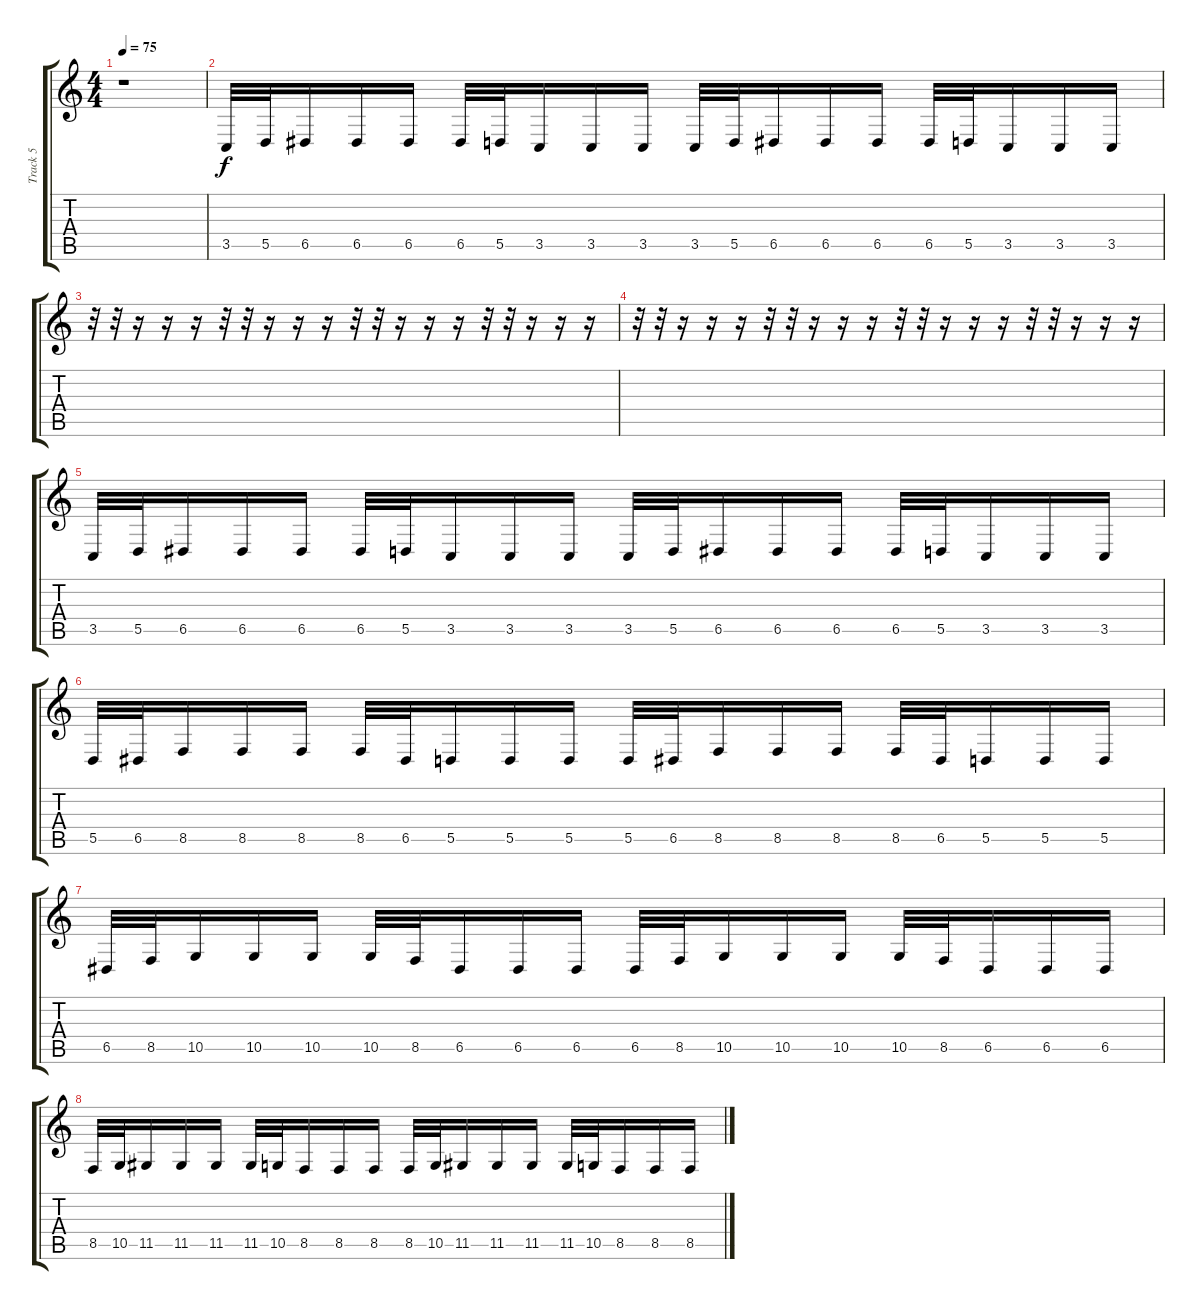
\track ("Track 5" "Track 5") {instrument acousticgrandpiano}
\staff {score tabs}
\tuning (E4 B3 G3 D3 A2 E2) {hide}
\ts (4 4)
\tempo 75
\clef g2
\ks c
r.1{dy f} |
3.5.32 5.5.32 6.5.16 6.5.16 6.5.16 6.5.32 5.5.32 3.5.16 3.5.16 3.5.16 3.5.32 5.5.32 6.5.16 6.5.16 6.5.16 6.5.32 5.5.32 3.5.16 3.5.16 3.5.16 |
r.32 r.32 r.16 r.16 r.16 r.32 r.32 r.16 r.16 r.16 r.32 r.32 r.16 r.16 r.16 r.32 r.32 r.16 r.16 r.16 |
r.32 r.32 r.16 r.16 r.16 r.32 r.32 r.16 r.16 r.16 r.32 r.32 r.16 r.16 r.16 r.32 r.32 r.16 r.16 r.16 |
3.5.32 5.5.32 6.5.16 6.5.16 6.5.16 6.5.32 5.5.32 3.5.16 3.5.16 3.5.16 3.5.32 5.5.32 6.5.16 6.5.16 6.5.16 6.5.32 5.5.32 3.5.16 3.5.16 3.5.16 |
5.5.32 6.5.32 8.5.16 8.5.16 8.5.16 8.5.32 6.5.32 5.5.16 5.5.16 5.5.16 5.5.32 6.5.32 8.5.16 8.5.16 8.5.16 8.5.32 6.5.32 5.5.16 5.5.16 5.5.16 |
6.5.32 8.5.32 10.5.16 10.5.16 10.5.16 10.5.32 8.5.32 6.5.16 6.5.16 6.5.16 6.5.32 8.5.32 10.5.16 10.5.16 10.5.16 10.5.32 8.5.32 6.5.16 6.5.16 6.5.16 |
8.5.32 10.5.32 11.5.16 11.5.16 11.5.16 11.5.32 10.5.32 8.5.16 8.5.16 8.5.16 8.5.32 10.5.32 11.5.16 11.5.16 11.5.16 11.5.32 10.5.32 8.5.16 8.5.16 8.5.16
